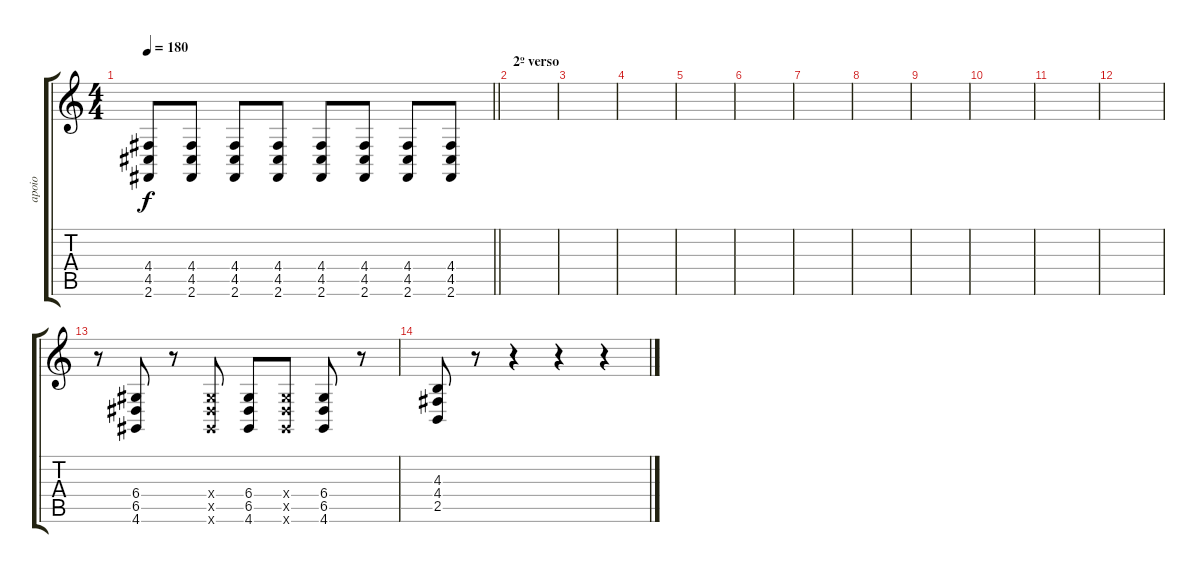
\track ("apoio" "apoio") {instrument lead8bassandlead}
\staff {score tabs}
\tuning (E4 B3 G3 D3 A2 E2) {hide}
\ts (4 4)
\tempo 180
\clef g2
\barLineRight lightlight
\ks c
(4.4 4.5 2.6).8{dy f} (4.4 4.5 2.6).8 (4.4 4.5 2.6).8 (4.4 4.5 2.6).8 (4.4 4.5 2.6).8 (4.4 4.5 2.6).8 (4.4 4.5 2.6).8 (4.4 4.5 2.6).8 |
\section ("" "2º verso")
|
|
|
|
|
|
|
|
|
|
|
r.8 (6.4 6.5 4.6).8 r.8 (6.4{x} 6.5{x} 4.6{x}).8 (6.4 6.5 4.6).8 (6.4{x} 6.5{x} 4.6{x}).8 (6.4 6.5 4.6).8 r.8 |
(4.3 4.4 2.5).8 r.8 r.4 r.4 r.4
